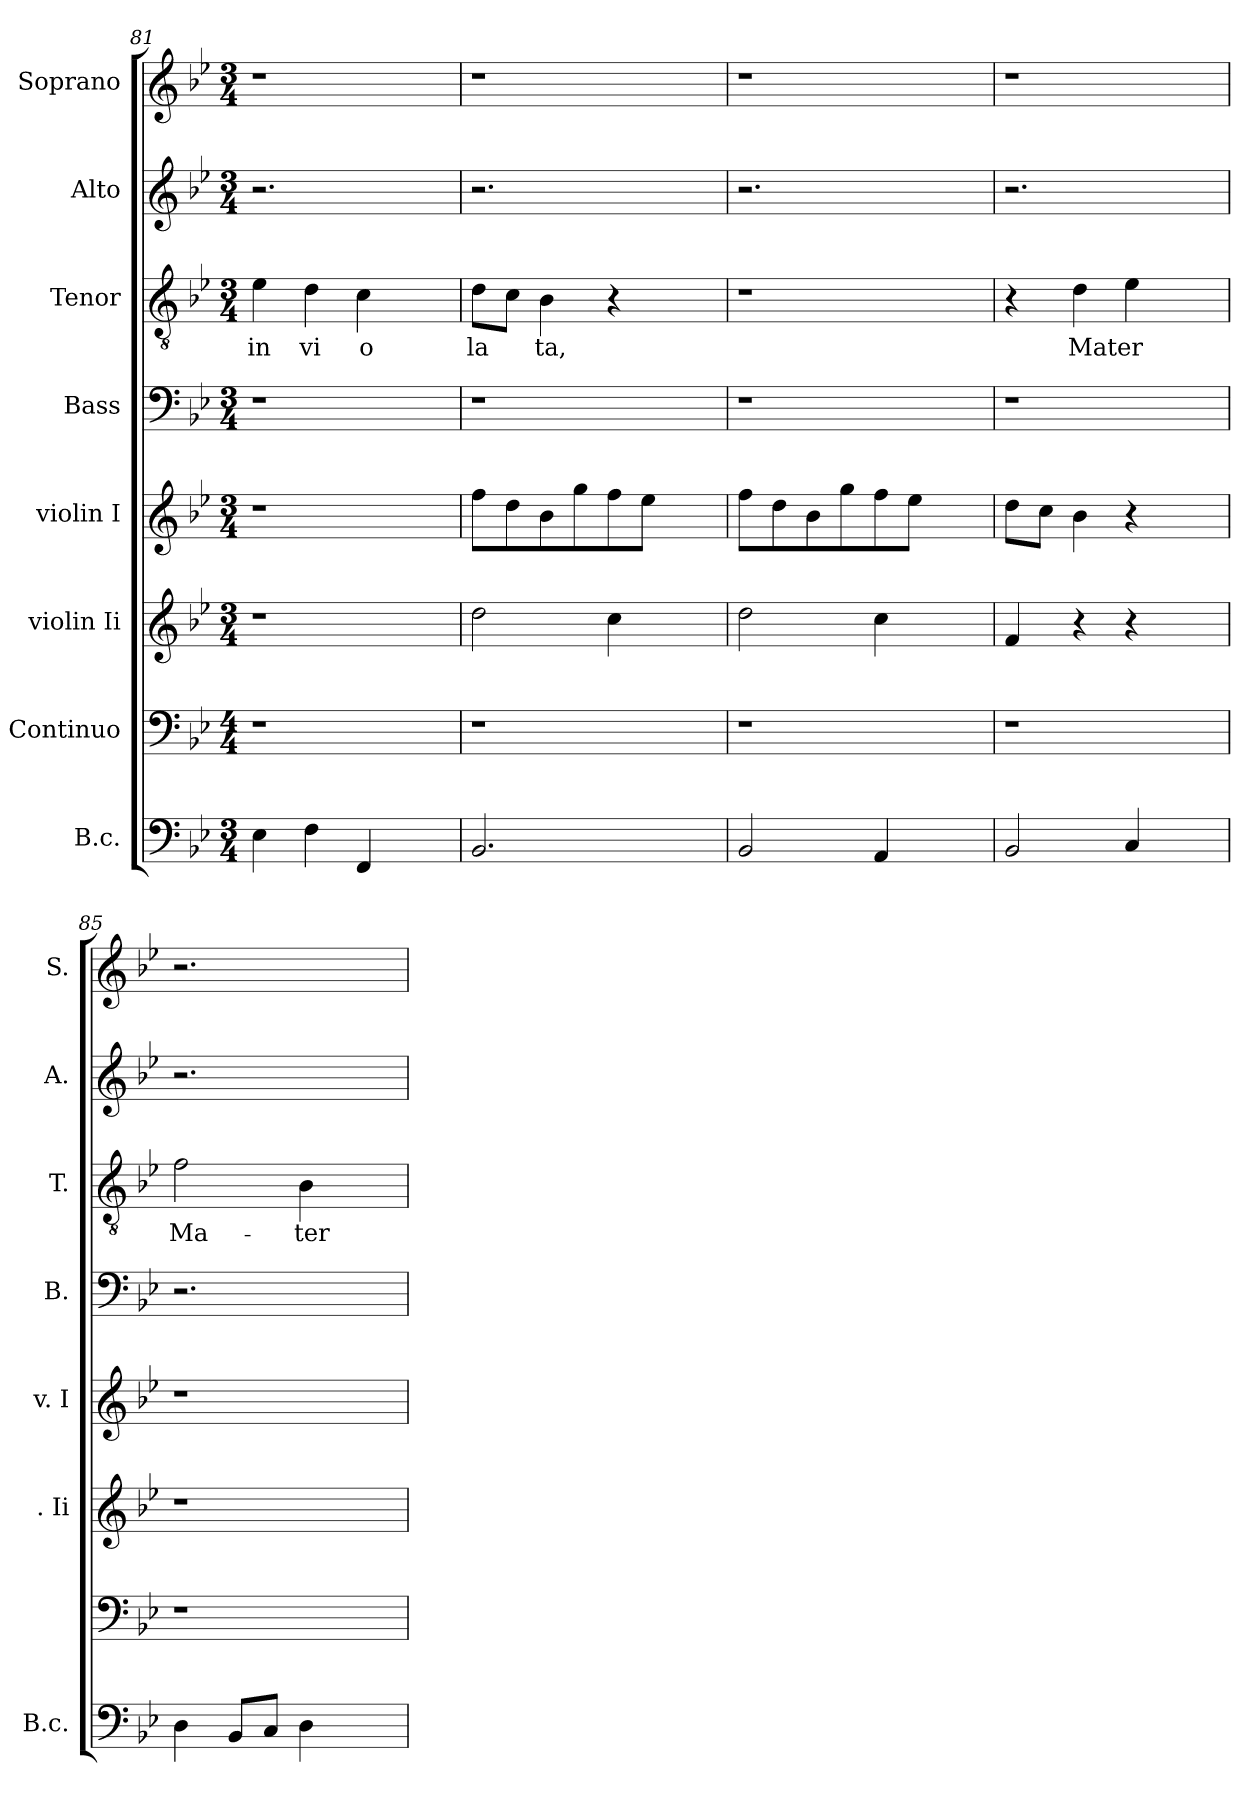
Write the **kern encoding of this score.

**kern	**kern	**kern	**kern	**kern	**kern	**text	**kern	**kern
*part8	*part7	*part6	*part5	*part4	*part3	*part3	*part2	*part1
*staff8	*staff7	*staff6	*staff5	*staff4	*staff3	*staff3	*staff2	*staff1
*I"B.c.	*I"Continuo	*I"violin Ii	*I"violin I	*I"Bass	*I"Tenor	*	*I"Alto	*I"Soprano
*I'B.c.	*	*I'. Ii	*I'v. I	*I'B.	*I'T.	*	*I'A.	*I'S.
*clefF4	*clefF4	*clefG2	*clefG2	*clefF4	*clefGv2	*	*clefG2	*clefG2
*k[b-e-]	*k[b-e-]	*k[b-e-]	*k[b-e-]	*k[b-e-]	*k[b-e-]	*	*k[b-e-]	*k[b-e-]
*B-:	*B-:	*B-:	*B-:	*B-:	*B-:	*	*B-:	*B-:
*M3/4	*M4/4	*M3/4	*M3/4	*M3/4	*M3/4	*	*M3/4	*M3/4
=81	=81	=81	=81	=81	=81	=81	=81	=81
!	!	!LO:N:vis=1	!LO:N:vis=1	!LO:N:vis=1	!	!LO:LY:b:cj	!	!LO:N:vis=1
4E-\	1r	2.r	2.r	2.r	4e-\	in	2.r	2.r
!	!	!	!	!	!	!LO:LY:b:cj	!	!
4F<\	.	.	.	.	4d\	vi	.	.
!	!	!	!	!	!	!LO:LY:b:cj	!	!
4FF</	.	.	.	.	4c\	o	.	.
4ryy	.	4ryy	4ryy	4ryy	4ryy	.	4ryy	4ryy
=82	=82	=82	=82	=82	=82	=82	=82	=82
!	!	!	!	!LO:N:vis=1	!	!LO:LY:b:cj	!	!LO:N:vis=1
2.BB-/	1r	2dd\	8ff\L	2.r	8d\L	la	2.r	2.r
.	.	.	8dd\	.	8c\J	.	.	.
!	!	!	!	!	!	!LO:LY:b:cj	!	!
.	.	.	8b-\	.	4B-\	ta,	.	.
.	.	.	8gg\	.	.	.	.	.
.	.	4cc\	8ff\	.	4r	.	.	.
.	.	.	8ee-\J	.	.	.	.	.
4ryy	.	4ryy	4ryy	4ryy	4ryy	.	4ryy	4ryy
=83	=83	=83	=83	=83	=83	=83	=83	=83
!	!	!	!	!LO:N:vis=1	!LO:N:vis=1	!	!	!LO:N:vis=1
2BB-</	1r	2dd\	8ff\L	2.r	2.r	.	2.r	2.r
.	.	.	8dd\	.	.	.	.	.
.	.	.	8b-\	.	.	.	.	.
.	.	.	8gg\	.	.	.	.	.
4AA</	.	4cc\	8ff\	.	.	.	.	.
.	.	.	8ee-\J	.	.	.	.	.
4ryy	.	4ryy	4ryy	4ryy	4ryy	.	4ryy	4ryy
=84	=84	=84	=84	=84	=84	=84	=84	=84
!	!	!	!	!LO:N:vis=1	!	!	!	!LO:N:vis=1
2BB-/	1r	4f/	8dd\L	2.r	4r	.	2.r	2.r
.	.	.	8cc\J	.	.	.	.	.
!	!	!	!	!	!	!LO:LY:b:cj	!	!
.	.	4r	4b-\	.	4d\	Mater	.	.
4C/	.	4r	4r	.	4e-\	.	.	.
4ryy	.	4ryy	4ryy	4ryy	4ryy	.	4ryy	4ryy
!!LO:LB:g=z
=85	=85	=85	=85	=85	=85	=85	=85	=85
!	!	!LO:N:vis=1	!LO:N:vis=1	!	!	!LO:LY:b:cj	!	!
4D\	1r	2.r	2.r	2.r	2f\	Ma-	2.r	2.r
8BB-/L	.	.	.	.	.	.	.	.
8C/J	.	.	.	.	.	.	.	.
!	!	!	!	!	!	!LO:LY:b:cj	!	!
4D\	.	.	.	.	4B-\	-ter	.	.
4ryy	.	4ryy	4ryy	4ryy	4ryy	.	4ryy	4ryy
=	=	=	=	=	=	=	=	=
*-	*-	*-	*-	*-	*-	*-	*-	*-
